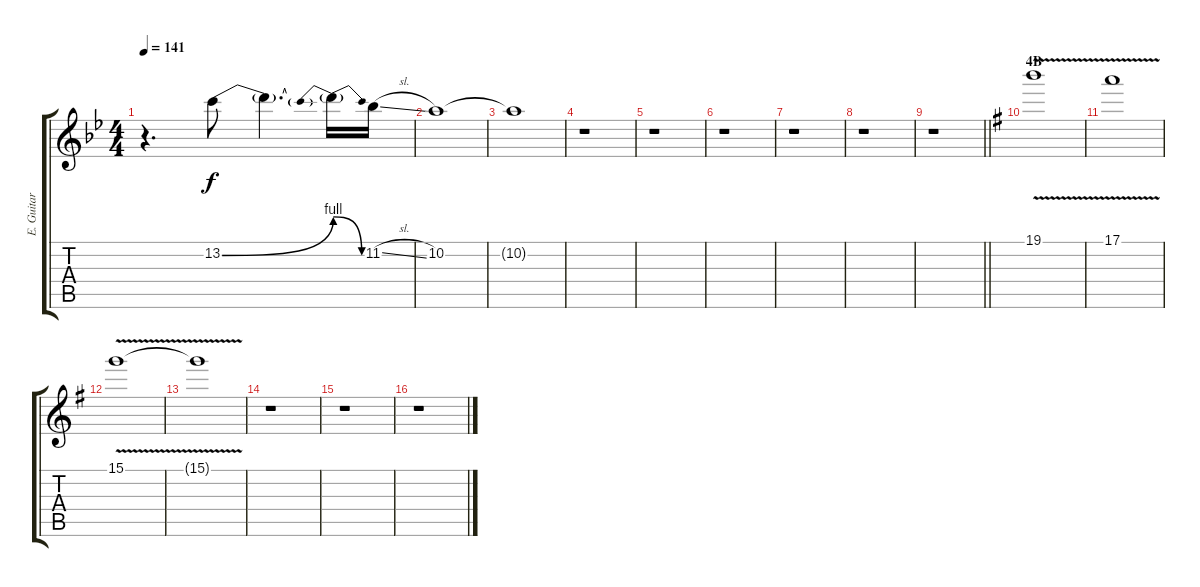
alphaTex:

\track ("E. Guitar I" "E. Guitar ") {instrument overdrivenguitar}
\staff {score tabs}
\tuning (E4 B3 G3 D3 A2 E2) {hide}
\ts (4 4)
\tempo 141
\clef g2
\ks bb
r.4{d dy f} 13.2{be (bend 0 0 60 4)}.8 13.2{t}.4{d} 13.2{be (prebendrelease 0 4 60 0) t}.16 11.2{sl}.16 |
10.2.1 |
10.2{t}.1 |
r.1 |
r.1 |
r.1 |
r.1 |
r.1 |
\barLineRight lightlight
r.1 |
\section ("" "4B")
\ks g
19.1{v}.1 |
17.1{v}.1 |
15.1{v}.1 |
15.1{t}.1 |
r.1 |
r.1 |
r.1
